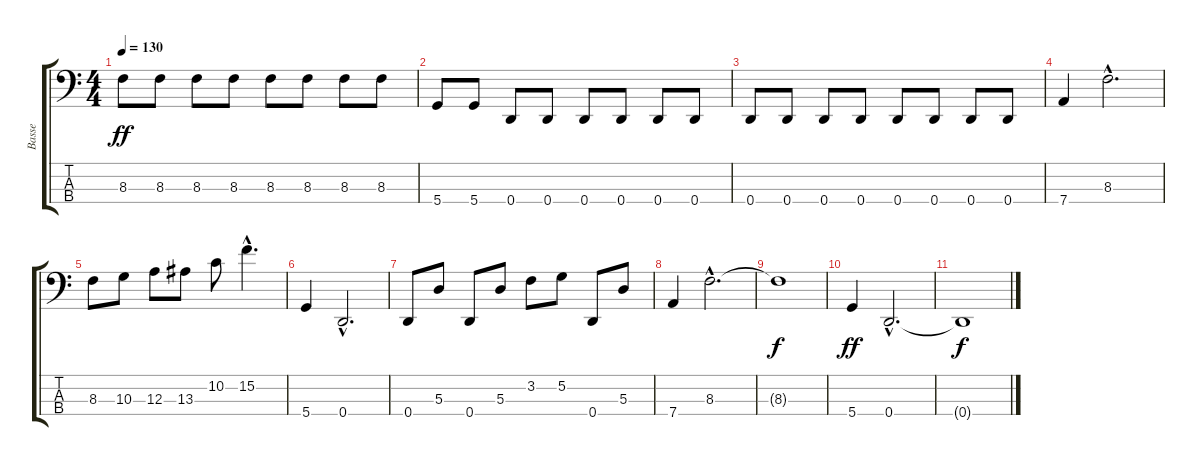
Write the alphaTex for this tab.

\track ("Basse" "Basse") {instrument slapbass2}
\staff {score tabs}
\tuning (G2 D2 A1 D1) {hide}
\ts (4 4)
\tempo 130
\clef f4
\ks c
8.3.8{dy ff} 8.3.8 8.3.8 8.3.8 8.3.8 8.3.8 8.3.8 8.3.8 |
5.4.8 5.4.8 0.4.8 0.4.8 0.4.8 0.4.8 0.4.8 0.4.8 |
0.4.8 0.4.8 0.4.8 0.4.8 0.4.8 0.4.8 0.4.8 0.4.8 |
7.4.4 8.3{hac}.2{d} |
8.3.8 10.3.8 12.3.8 13.3.8 10.2.8 15.2{hac}.4{d} |
5.4.4 0.4{hac}.2{d} |
0.4.8 5.3.8 0.4.8 5.3.8 3.2.8 5.2.8 0.4.8 5.3.8 |
7.4.4 8.3{hac}.2{d} |
8.3{t}.1{dy f} |
5.4.4{dy ff} 0.4{hac}.2{d} |
0.4{t}.1{dy f}
